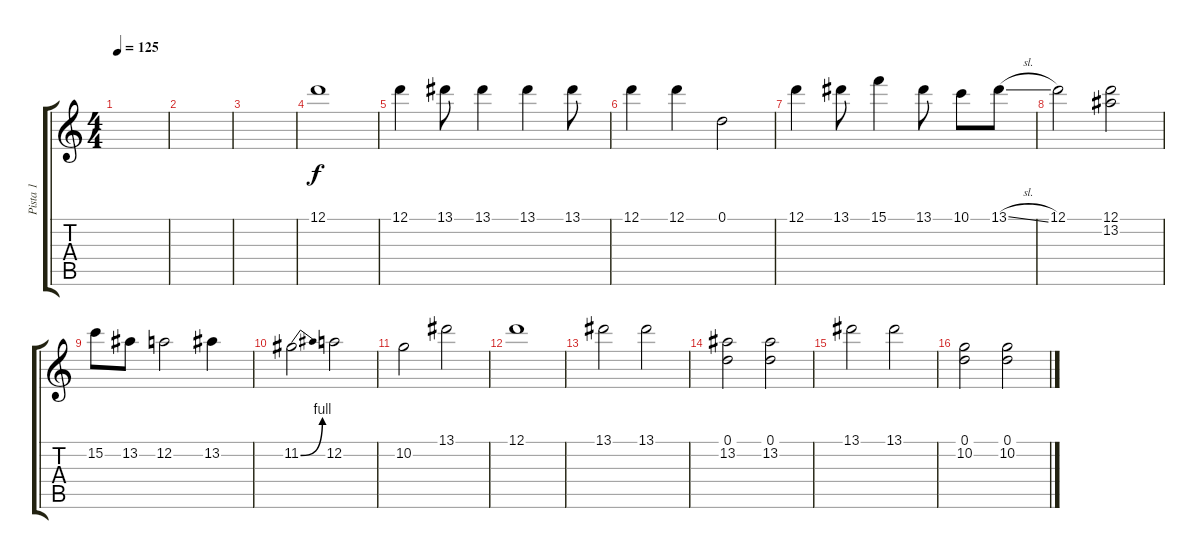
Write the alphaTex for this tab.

\track ("Pista 1" "Pista 1") {instrument acousticguitarsteel}
\staff {score tabs}
\tuning (D4 A3 F3 C3 G2 D2) {hide}
\ts (4 4)
\tempo 125
\clef g2
\ks c
|
|
|
12.1.1{volume 16 balance 8 instrument acousticguitarsteel} |
12.1.4 13.1.8 13.1.4 13.1.4 13.1.8 |
12.1.4 12.1.4 0.1.2 |
12.1.4 13.1.8 15.1.4 13.1.8 10.1.8 13.1{sl}.8 |
12.1.2 (12.1 13.2).2 |
15.2.8 13.2.8 12.2.2 13.2.4 |
11.2{be (bend 0 0 60 4)}.2 12.2.2 |
10.2.2 13.1.2 |
12.1.1 |
13.1.2 13.1.2 |
(0.1 13.2).2 (0.1 13.2).2 |
13.1.2 13.1.2 |
(0.1 10.2).2 (0.1 10.2).2
